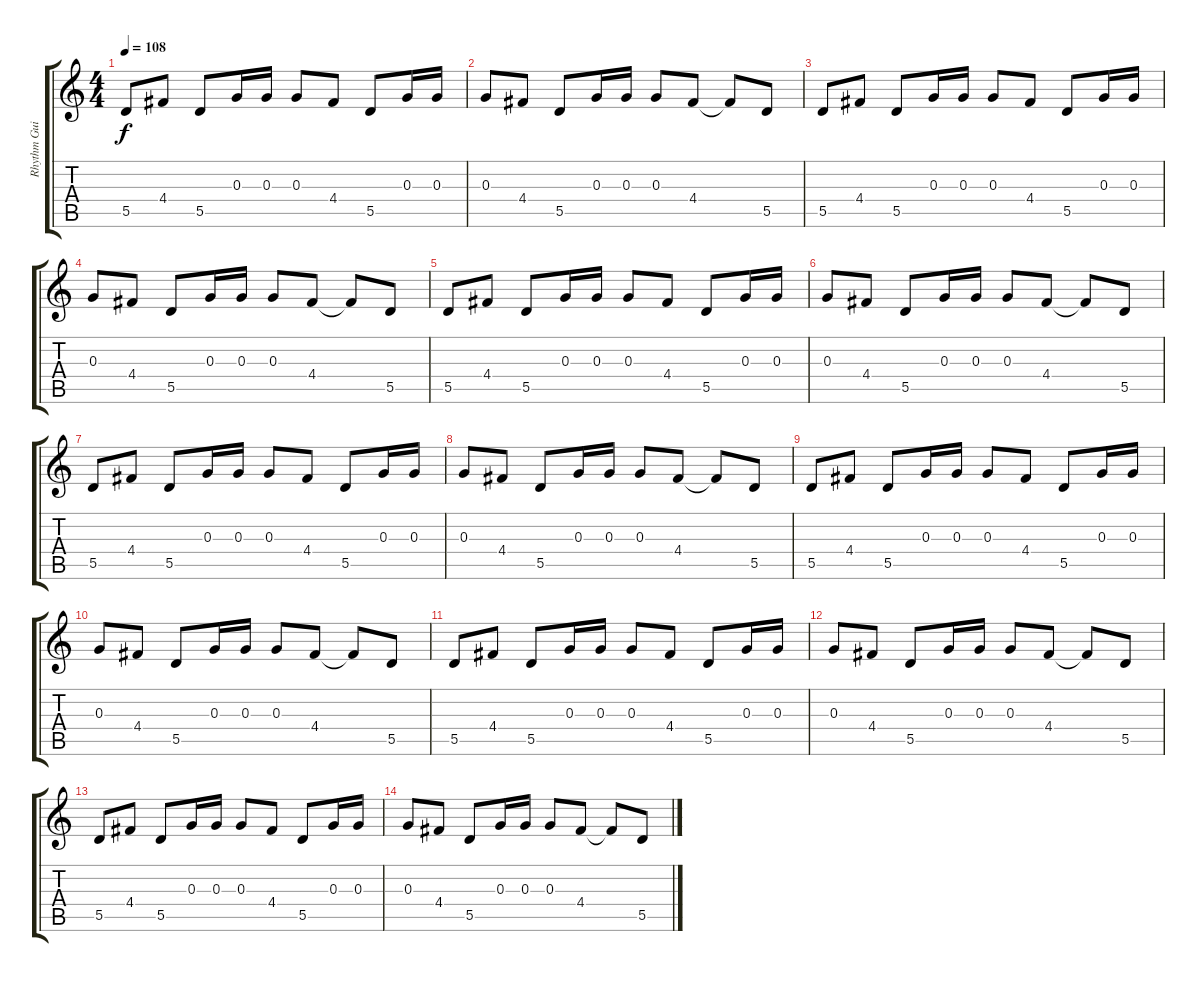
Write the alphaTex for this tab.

\track ("Rhythm Guitar" "Rhythm Gui") {instrument overdrivenguitar}
\staff {score tabs}
\tuning (E4 B3 G3 D3 A2 E2) {hide}
\ts (4 4)
\tempo 108
\clef g2
\ks c
5.5.8{dy f} 4.4.8 5.5.8 0.3.16 0.3.16 0.3.8 4.4.8 5.5.8 0.3.16 0.3.16 |
0.3.8 4.4.8 5.5.8 0.3.16 0.3.16 0.3.8 4.4.8 4.4{t}.8 5.5.8 |
5.5.8 4.4.8 5.5.8 0.3.16 0.3.16 0.3.8 4.4.8 5.5.8 0.3.16 0.3.16 |
0.3.8 4.4.8 5.5.8 0.3.16 0.3.16 0.3.8 4.4.8 4.4{t}.8 5.5.8 |
5.5.8 4.4.8 5.5.8 0.3.16 0.3.16 0.3.8 4.4.8 5.5.8 0.3.16 0.3.16 |
0.3.8 4.4.8 5.5.8 0.3.16 0.3.16 0.3.8 4.4.8 4.4{t}.8 5.5.8 |
5.5.8 4.4.8 5.5.8 0.3.16 0.3.16 0.3.8 4.4.8 5.5.8 0.3.16 0.3.16 |
0.3.8{volume 6} 4.4.8 5.5.8 0.3.16 0.3.16 0.3.8 4.4.8 4.4{t}.8 5.5.8 |
5.5.8 4.4.8 5.5.8 0.3.16 0.3.16 0.3.8 4.4.8 5.5.8 0.3.16 0.3.16 |
0.3.8 4.4.8 5.5.8 0.3.16 0.3.16 0.3.8 4.4.8 4.4{t}.8 5.5.8 |
5.5.8 4.4.8 5.5.8 0.3.16 0.3.16 0.3.8 4.4.8 5.5.8 0.3.16 0.3.16 |
0.3.8{volume 0} 4.4.8 5.5.8 0.3.16 0.3.16 0.3.8 4.4.8 4.4{t}.8 5.5.8 |
5.5.8 4.4.8 5.5.8 0.3.16 0.3.16 0.3.8 4.4.8 5.5.8 0.3.16 0.3.16 |
0.3.8 4.4.8 5.5.8 0.3.16 0.3.16 0.3.8 4.4.8 4.4{t}.8 5.5.8
